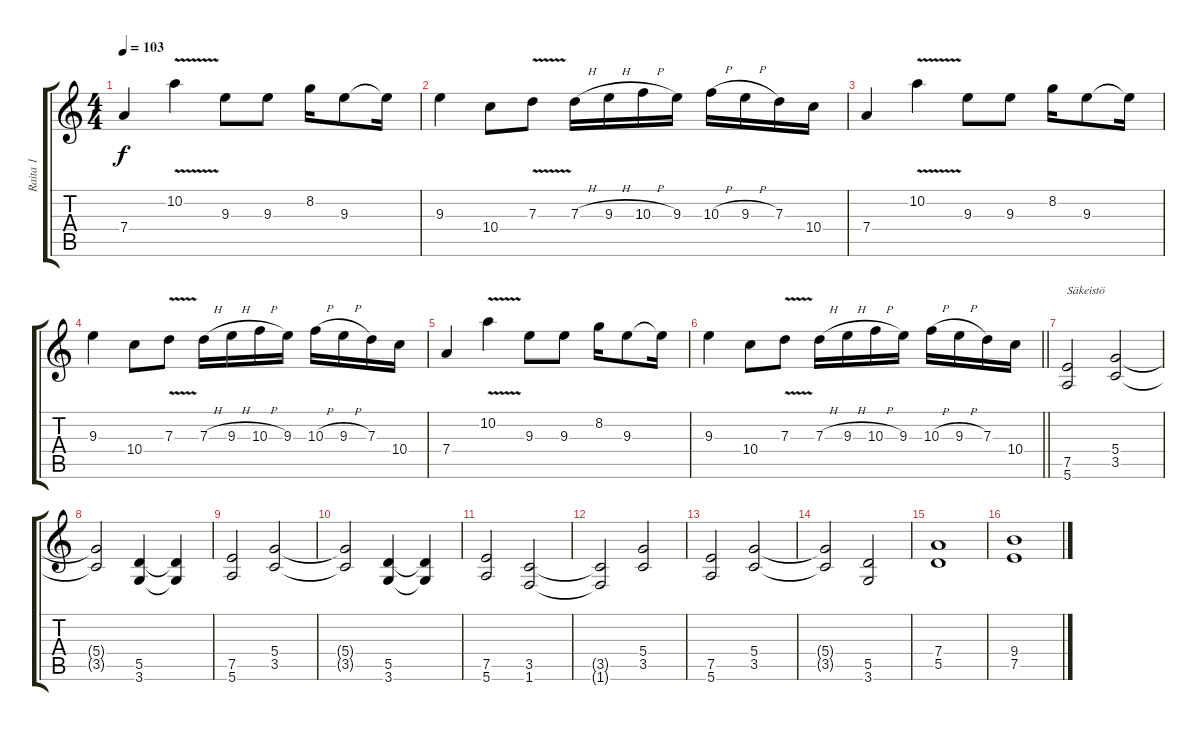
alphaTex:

\track ("Raita 1" "Raita 1") {instrument distortionguitar}
\staff {score tabs}
\tuning (E4 B3 G3 D3 A2 E2) {hide}
\ts (4 4)
\tempo 103
\clef g2
\ks c
7.4.4{dy f} 10.2{v}.4 9.3.8 9.3.8 8.2.16 9.3.8 9.3{t}.16 |
9.3.4 10.4.8 7.3{v}.8 7.3{h}.16 9.3{h}.16 10.3{h}.16 9.3.16 10.3{h}.16 9.3{h}.16 7.3.16 10.4.16 |
7.4.4 10.2{v}.4 9.3.8 9.3.8 8.2.16 9.3.8 9.3{t}.16 |
9.3.4 10.4.8 7.3{v}.8 7.3{h}.16 9.3{h}.16 10.3{h}.16 9.3.16 10.3{h}.16 9.3{h}.16 7.3.16 10.4.16 |
7.4.4 10.2{v}.4 9.3.8 9.3.8 8.2.16 9.3.8 9.3{t}.16 |
\barLineRight lightlight
9.3.4 10.4.8 7.3{v}.8 7.3{h}.16 9.3{h}.16 10.3{h}.16 9.3.16 10.3{h}.16 9.3{h}.16 7.3.16 10.4.16 |
(7.5 5.6).2{txt "Säkeistö"} (5.4 3.5).2 |
(5.4{t} 3.5{t}).2 (5.5 3.6).4 (5.5{t} 3.6{t}).4 |
(7.5 5.6).2 (5.4 3.5).2 |
(5.4{t} 3.5{t}).2 (5.5 3.6).4 (5.5{t} 3.6{t}).4 |
(7.5 5.6).2 (3.5 1.6).2 |
(3.5{t} 1.6{t}).2 (5.4 3.5).2 |
(7.5 5.6).2 (5.4 3.5).2 |
(5.4{t} 3.5{t}).2 (5.5 3.6).2 |
(7.4 5.5).1 |
(9.4 7.5).1
